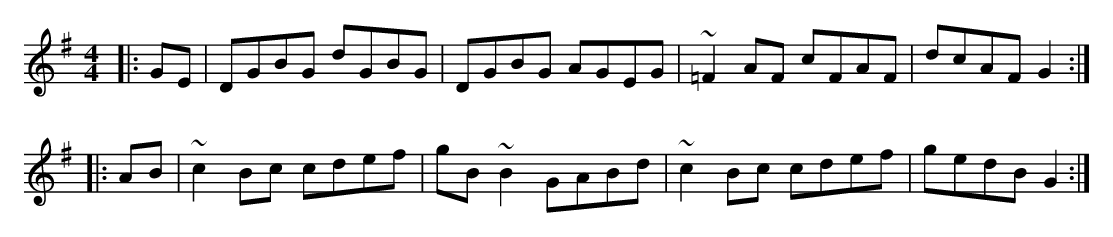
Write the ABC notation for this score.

X:1
M:4/4
K:G
|:GE|DGBG dGBG|DGBG AGEG|~=F2 AF cFAF|dcAF G2:|
|:AB|~c2 Bc cdef|gB ~B2 GABd|~c2 Bc cdef|gedB G2:|
